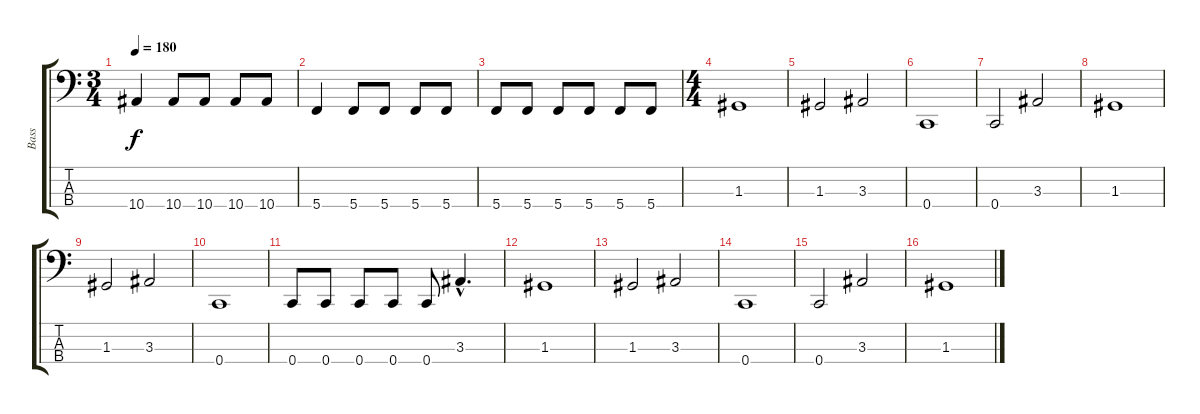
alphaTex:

\track ("Bass" "Bass") {instrument electricbasspick}
\staff {score tabs}
\tuning (F2 C2 G1 C1) {hide}
\ts (3 4)
\tempo 180
\clef f4
\ks c
10.4.4{dy f} 10.4.8 10.4.8 10.4.8 10.4.8 |
5.4.4 5.4.8 5.4.8 5.4.8 5.4.8 |
5.4.8 5.4.8 5.4.8 5.4.8 5.4.8 5.4.8 |
\ts (4 4)
1.3.1 |
1.3.2 3.3.2 |
0.4.1 |
0.4.2 3.3.2 |
1.3.1 |
1.3.2 3.3.2 |
0.4.1 |
0.4.8 0.4.8 0.4.8 0.4.8 0.4.8 3.3{hac}.4{d} |
1.3.1 |
1.3.2 3.3.2 |
0.4.1 |
0.4.2 3.3.2 |
1.3.1
